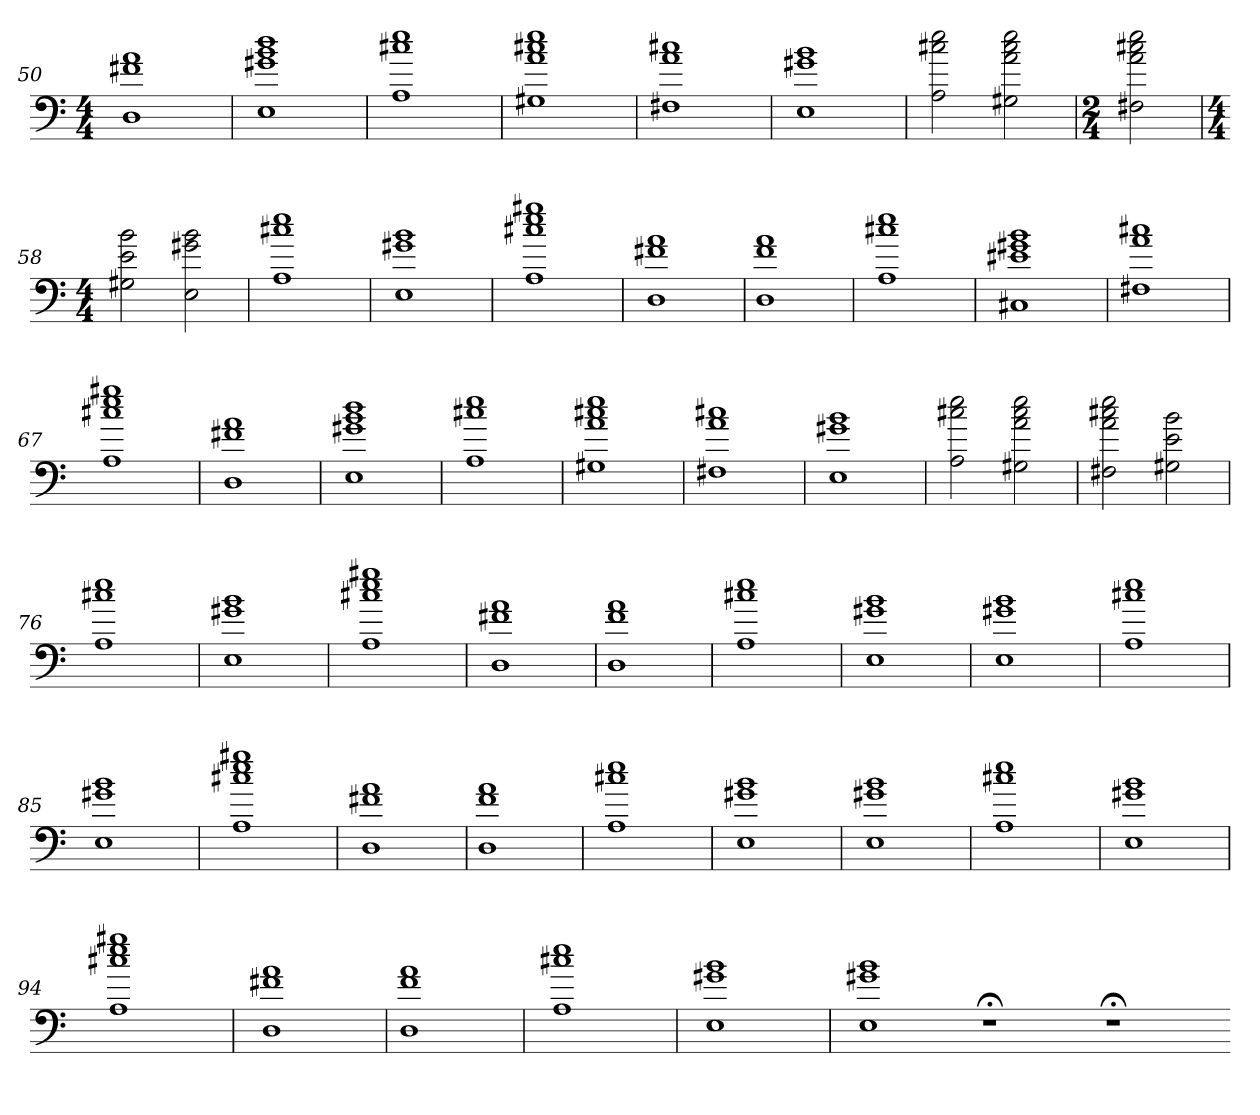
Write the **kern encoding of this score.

**kern
*part1
*staff1
*M4/4
=50
1D 1f#X 1a
=51
1E 1g#X 1b 1dd
=52
1A 1cc#X 1ee
=53
1G#X 1a 1cc#X 1ee
=54
1F#X 1a 1cc#X
=55
1E 1g#X 1b
=56
2A 2cc#X 2ee
2G#X 2a 2cc# 2ee
=57
*M2/4
2F#X 2a 2cc#X 2ee
=58
*M4/4
2G#X 2e 2b
2E 2g#X 2b
=59
1A 1cc#X 1ee
=60
1E 1g#X 1b
=61
1A 1cc#X 1ee 1gg#X
=62
1D 1f#X 1a
=63
1D 1f 1a
=64
1A 1cc#X 1ee
=65
1C#X 1e#X 1g#X 1b
=66
1F#X 1a 1cc#X
=67
1A 1cc#X 1ee 1gg#X
=68
1D 1f#X 1a
=69
1E 1g#X 1b 1dd
=70
1A 1cc#X 1ee
=71
1G#X 1a 1cc#X 1ee
=72
1F#X 1a 1cc#X
=73
1E 1g#X 1b
=74
2A 2cc#X 2ee
2G#X 2a 2cc# 2ee
=75
2F#X 2a 2cc#X 2ee
2G#X 2e 2b
=76
1A 1cc#X 1ee
=77
1E 1g#X 1b
=78
1A 1cc#X 1ee 1gg#X
=79
1D 1f#X 1a
=80
1D 1f 1a
=81
1A 1cc#X 1ee
=82
1E 1g#X 1b
=83
1E 1g#X 1b
=84
1A 1cc#X 1ee
=85
1E 1g#X 1b
=86
1A 1cc#X 1ee 1gg#X
=87
1D 1f#X 1a
=88
1D 1f 1a
=89
1A 1cc#X 1ee
=90
1E 1g#X 1b
=91
1E 1g#X 1b
=92
1A 1cc#X 1ee
=93
1E 1g#X 1b
=94
1A 1cc#X 1ee 1gg#X
=95
1D 1f#X 1a
=96
1D 1f 1a
=97
1A 1cc#X 1ee
=98
1E 1g#X 1b
=99
1E 1g#X 1b
1r;<
1r;<
=-
*-
